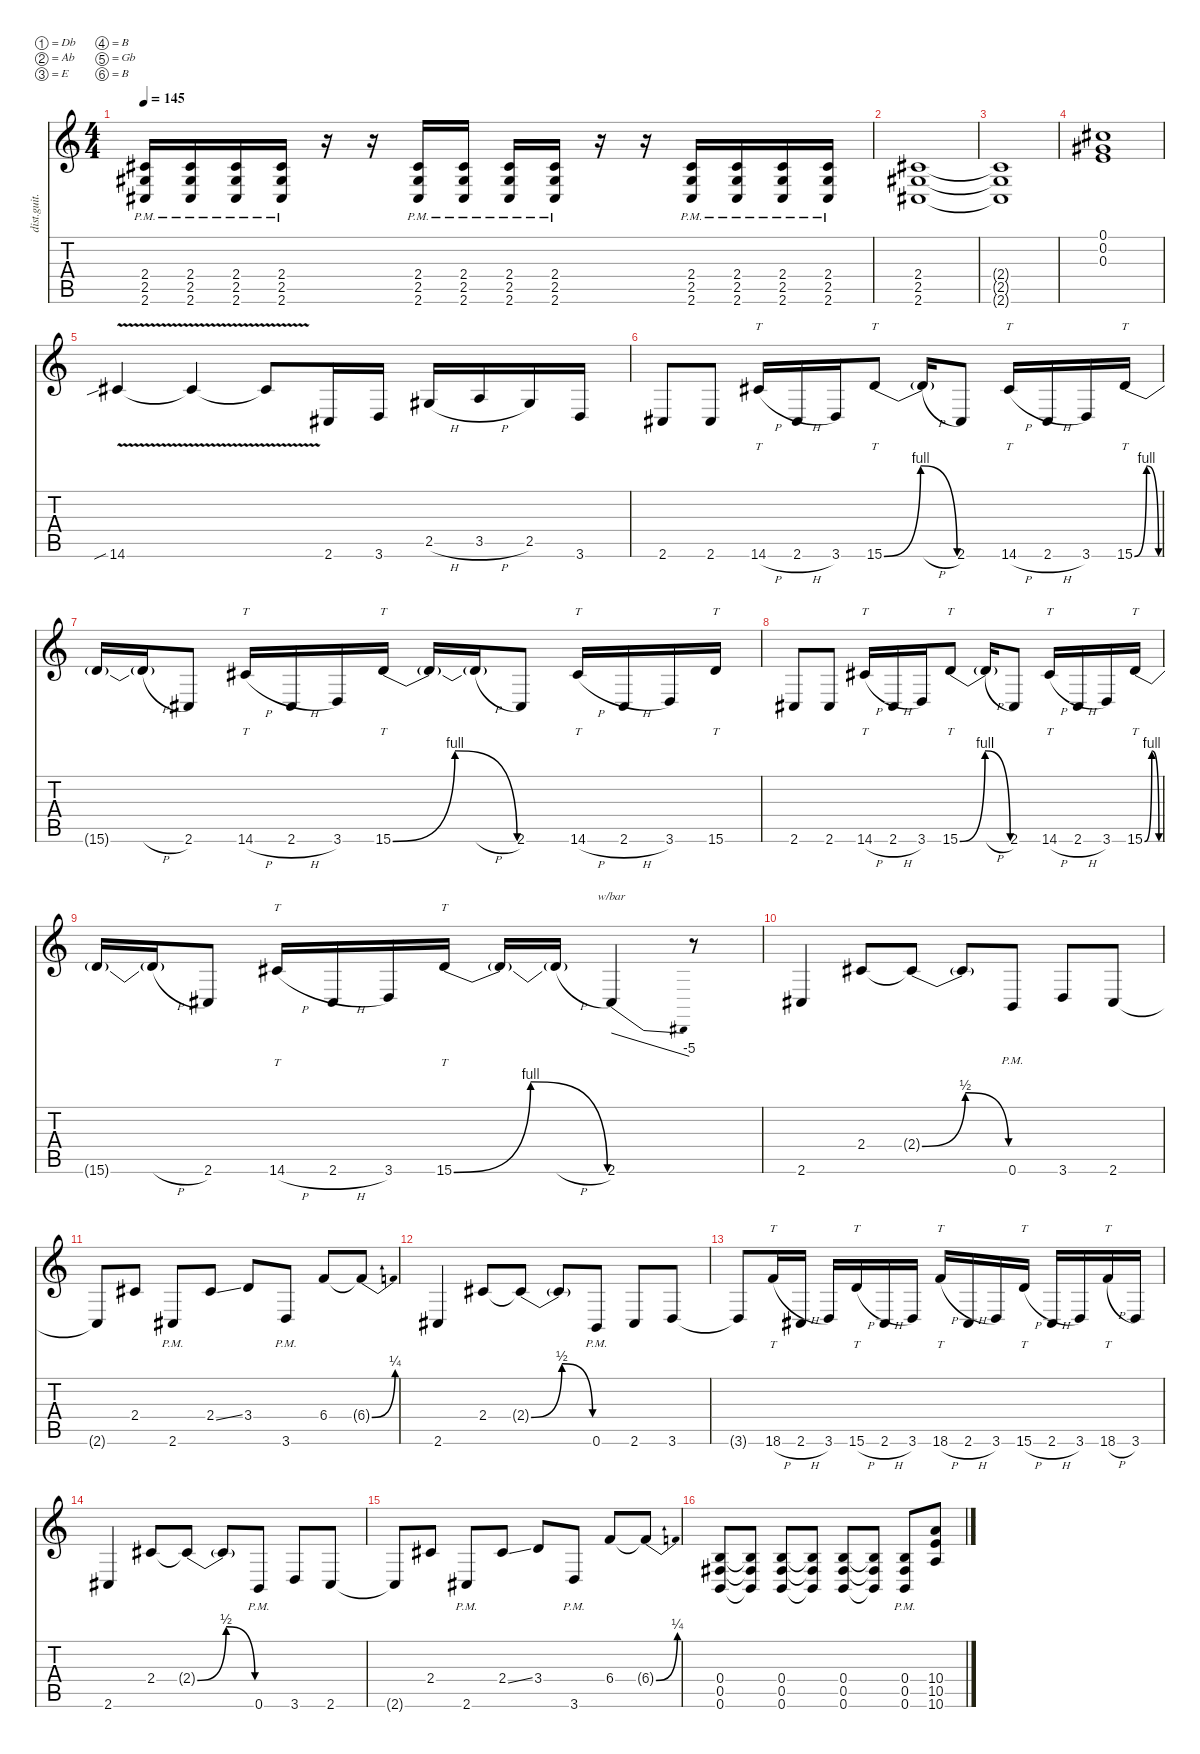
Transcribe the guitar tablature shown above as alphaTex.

\defaultSystemsLayout 4
\hideDynamics
\bracketExtendMode nobrackets
\otherSystemsTrackNameOrientation horizontal
\track ("riff" "dist.guit.") {instrument distortionguitar}
\staff {score tabs}
\tuning (Db4 Ab3 E3 B2 Gb2 B1)
\ts (4 4)
\tempo 145
\clef g2
\ks c
(2.6{pm acc #} 2.5{pm acc #} 2.4{pm acc #}).16{dy mf beam Up} (2.6{pm acc #} 2.4{pm acc #} 2.5{pm acc #}).16{beam Up} (2.6{pm acc #} 2.5{pm acc #} 2.4{pm acc #}).16{beam Up} (2.6{pm acc #} 2.4{pm acc #} 2.5{pm acc #}).16{beam Up} r.16{beam Up} r.16{beam Up} (2.6{pm acc #} 2.5{pm acc #} 2.4{pm acc #}).16{beam Up} (2.6{pm acc #} 2.4{pm acc #} 2.5{pm acc #}).16{beam Up} (2.6{pm acc #} 2.5{pm acc #} 2.4{pm acc #}).16{beam Up} (2.6{pm acc #} 2.4{pm acc #} 2.5{pm acc #}).16{beam Up} r.16{beam Up} r.16{beam Up} (2.6{pm acc #} 2.5{pm acc #} 2.4{pm acc #}).16{beam Up} (2.6{pm acc #} 2.4{pm acc #} 2.5{pm acc #}).16{beam Up} (2.6{pm acc #} 2.5{pm acc #} 2.4{pm acc #}).16{beam Up} (2.6{pm acc #} 2.4{pm acc #} 2.5{pm acc #}).16{beam Up} |
(2.6{acc #} 2.5{acc #} 2.4{acc #}).1{beam Up} |
(2.6{t acc #} 2.5{t acc #} 2.4{t acc #}).1{beam Up} |
(0.2{acc #} 0.1{acc #} 0.3).1{beam Up} |
14.6{v sib acc #}.4{beam Up} 14.6{v t acc #}.4{beam Up} 14.6{v t acc #}.8{beam Up} 2.6{acc #}.16{beam Up} 3.6.16{beam Up} 2.5{h acc #}.16{beam Up} 3.5{h}.16{beam Up} 2.5{acc #}.16{beam Up} 3.6.16{beam Up} |
2.6{acc #}.8{beam Up} 2.6{acc #}.8{beam Up} 14.6{h acc #}.16{tt beam Up} 2.6{h acc #}.16{beam Up} 3.6.16{beam Up} 15.6{be (bendrelease 0 0 10.2 4 20.4 4 30 0)}.8{tt beam Up} 15.6{h t}.16{beam Up} 2.6{acc #}.8{beam Up} 14.6{h acc #}.16{tt beam Up} 2.6{h acc #}.16{beam Up} 3.6.16{beam Up} 15.6{be (bendrelease 0 0 10.799999999999999 4 20.4 4 30 0)}.16{tt beam Up} |
15.6{t}.16{beam Up} 15.6{h t}.16{beam Up} 2.6{acc #}.8{beam Up} 14.6{h acc #}.16{tt beam Up} 2.6{h acc #}.16{beam Up} 3.6.16{beam Up} 15.6{be (bendrelease 0 0 10.2 4 20.4 4 30 0)}.16{tt beam Up} 15.6{t}.16{beam Up} 15.6{h t}.16{beam Up} 2.6{acc #}.8{beam Up} 14.6{h acc #}.16{tt beam Up} 2.6{h acc #}.16{beam Up} 3.6.16{beam Up} 15.6.16{tt beam Up} |
2.6{acc #}.8{beam Up} 2.6{acc #}.8{beam Up} 14.6{h acc #}.16{tt beam Up} 2.6{h acc #}.16{beam Up} 3.6.16{beam Up} 15.6{be (bendrelease 0 0 10.2 4 20.4 4 30 0)}.8{tt beam Up} 15.6{h t}.16{beam Up} 2.6{acc #}.8{beam Up} 14.6{h acc #}.16{tt beam Up} 2.6{h acc #}.16{beam Up} 3.6.16{beam Up} 15.6{be (bendrelease 0 0 10.799999999999999 4 20.4 4 30 0)}.16{tt beam Up} |
15.6{t}.16{beam Up} 15.6{h t}.16{beam Up} 2.6{acc #}.8{beam Up} 14.6{h acc #}.16{tt beam Up} 2.6{h acc #}.16{beam Up} 3.6.16{beam Up} 15.6{be (bendrelease 0 0 10.2 4 20.4 4 30 0)}.16{tt beam Up} 15.6{t}.16{beam Up} 15.6{h t}.16{beam Up} 2.6{acc #}.4{tbe (dive default 0 0 59.4 -20) beam Up} r.8{beam Up} |
2.6{acc #}.4{beam Up} 2.4{acc #}.8{beam Up} 2.4{be (bendrelease 0 0 9.6 2 20.4 2 30 0) t acc #}.8{beam Up} 2.4{t acc #}.8{beam Up} 0.6{pm}.8{beam Up} 3.6.8{beam Up} 2.6{acc #}.8{beam Up} |
2.6{t acc #}.8{beam Up} 2.4{acc #}.8{beam Up} 2.6{pm acc #}.8{beam Up} 2.4{ss acc #}.8{beam Up} 3.4.8{beam Up} 3.6{pm}.8{beam Up} 6.4.8{beam Up} 6.4{be (bend 0 0 14.399999999999999 1) t}.8{beam Up} |
2.6{acc #}.4{beam Up} 2.4{acc #}.8{beam Up} 2.4{be (bendrelease 0 0 9.6 2 20.4 2 30 0) t acc #}.8{beam Up} 2.4{t acc #}.8{beam Up} 0.6{pm}.8{beam Up} 2.6{acc #}.8{beam Up} 3.6.8{beam Up} |
3.6{t}.8{beam Up} 18.6{h}.16{tt beam Up} 2.6{h acc #}.16{beam Up} 3.6.16{beam Up} 15.6{h}.16{tt beam Up} 2.6{h acc #}.16{beam Up} 3.6.16{beam Up} 18.6{h}.16{tt beam Up} 2.6{h acc #}.16{beam Up} 3.6.16{beam Up} 15.6{h}.16{tt beam Up} 2.6{h acc #}.16{beam Up} 3.6.16{beam Up} 18.6{h}.16{tt beam Up} 3.6.16{beam Up} |
2.6{acc #}.4{beam Up} 2.4{acc #}.8{beam Up} 2.4{be (bendrelease 0 0 9.6 2 20.4 2 30 0) t acc #}.8{beam Up} 2.4{t acc #}.8{beam Up} 0.6{pm}.8{beam Up} 3.6.8{beam Up} 2.6{acc #}.8{beam Up} |
2.6{t acc #}.8{beam Up} 2.4{acc #}.8{beam Up} 2.6{pm acc #}.8{beam Up} 2.4{ss acc #}.8{beam Up} 3.4.8{beam Up} 3.6{pm}.8{beam Up} 6.4.8{beam Up} 6.4{be (bend 0 0 14.399999999999999 1) t}.8{beam Up} |
(0.6 0.5{acc #} 0.4).8{beam Up} (0.6{t} 0.5{t acc #} 0.4{t}).8{beam Up} (0.6 0.4 0.5{acc #}).8{beam Up} (0.6{t} 0.4{t} 0.5{t acc #}).8{beam Up} (0.6 0.5{acc #} 0.4).8{beam Up} (0.6{t} 0.5{t acc #} 0.4{t}).8{beam Up} (0.6{pm} 0.5{pm acc #} 0.4{pm}).8{beam Up} (10.6 10.5 10.4).8{beam Up}
